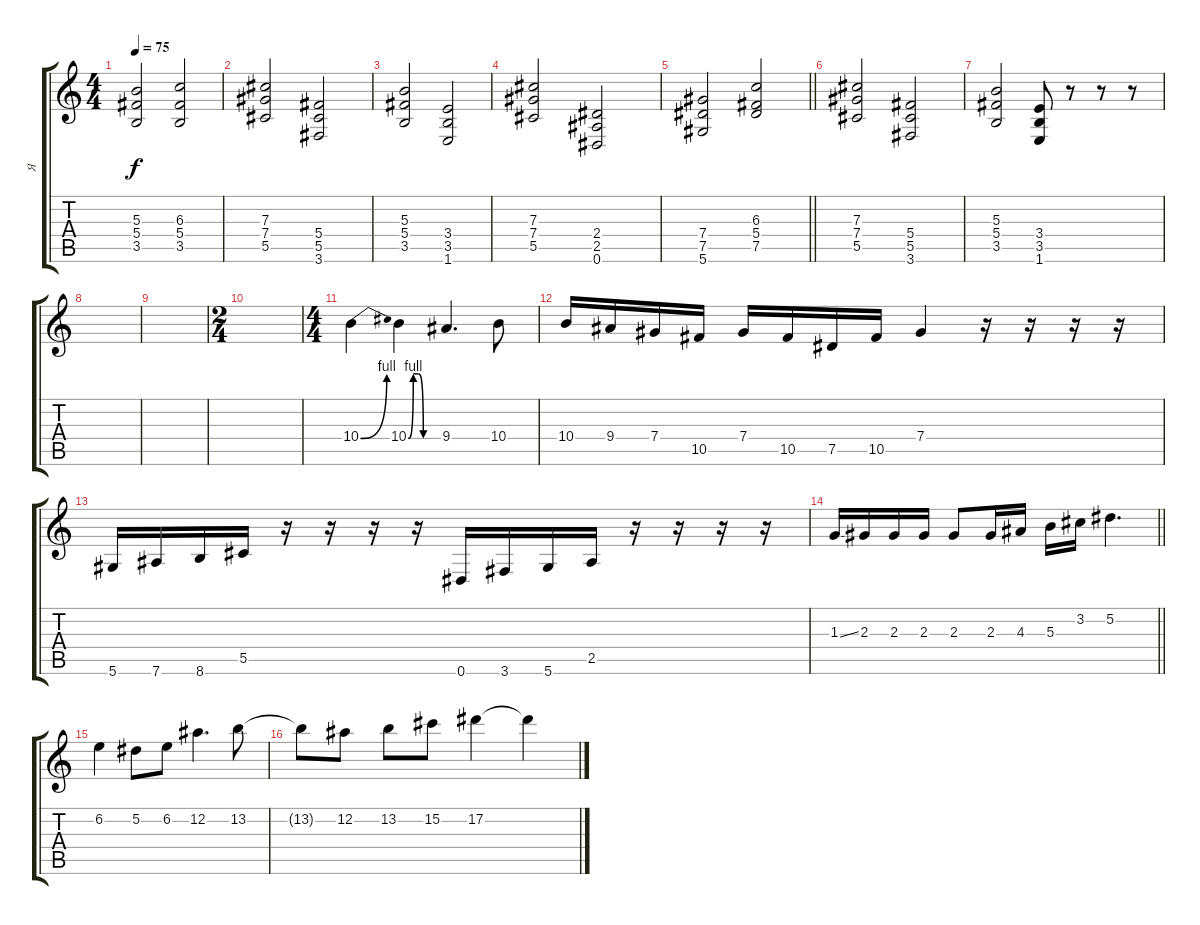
\track ("Я" "Я") {instrument distortionguitar}
\staff {score tabs}
\tuning (Eb4 Bb3 Gb3 Db3 Ab2 Eb2) {hide}
\ts (4 4)
\tempo 75
\clef g2
\ks c
(5.3 5.4 3.5).2{dy f} (6.3 5.4 3.5).2 |
(7.3 7.4 5.5).2 (5.4 5.5 3.6).2 |
(5.3 5.4 3.5).2 (3.4 3.5 1.6).2 |
(7.3 7.4 5.5).2 (2.4 2.5 0.6).2 |
\barLineRight lightlight
(7.4 7.5 5.6).2 (6.3 5.4 7.5).2 |
(7.3 7.4 5.5).2 (5.4 5.5 3.6).2 |
(5.3 5.4 3.5).2 (3.4 3.5 1.6).8 r.8 r.8 r.8 |
|
|
\ts (2 4)
|
\ts (4 4)
10.4{be (bend 0 0 60 4)}.4 10.4{be (custom 0 0 10 4 20 4 30 0 60 0)}.4 9.4.4{d} 10.4.8 |
10.4.16 9.4.16 7.4.16 10.5.16 7.4.16 10.5.16 7.5.16 10.5.16 7.4.4 r.16 r.16 r.16 r.16 |
5.6.16 7.6.16 8.6.16 5.5.16 r.16 r.16 r.16 r.16 0.6.16 3.6.16 5.6.16 2.5.16 r.16 r.16 r.16 r.16 |
\barLineRight lightlight
1.3{ss}.16 2.3.16 2.3.16 2.3.16 2.3.8 2.3.16 4.3.16 5.3.16 3.2.16 5.2.4{d} |
6.2.4 5.2.8 6.2.8 12.2.4{d} 13.2.8 |
13.2{t}.8 12.2.8 13.2.8 15.2.8 17.2.4 17.2{t}.4
